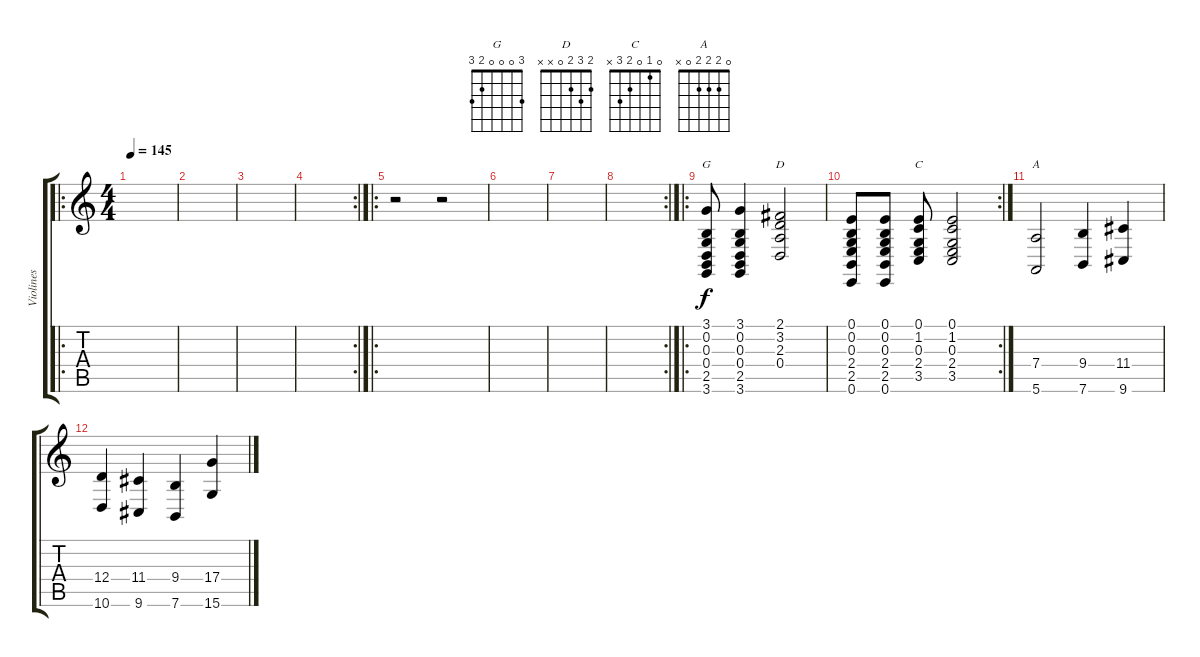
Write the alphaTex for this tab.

\track ("Violines" "Violines") {instrument violin}
\staff {score tabs}
\tuning (E4 B3 G3 D3 A2 E2) {hide}
\chord ("G" 3 0 0 0 2 3)
\chord ("D" 2 3 2 0 x x)
\chord ("C" 0 1 0 2 3 x)
\chord ("A" 0 2 2 2 0 x)
\ro
\ts (4 4)
\tempo 145
\clef g2
\ks c
|
|
|
\rc 2
|
\ro
r.2 r.2 |
|
|
\rc 2
|
\ro
(3.1 0.2 0.3 0.4 2.5 3.6).8{ch "G"} (3.1 0.2 0.3 0.4 2.5 3.6).4 (2.1 3.2 2.3 0.4).2{ch "D"} |
\rc 2
(0.1 0.2 0.3 2.4 2.5 0.6).8 (0.1 0.2 0.3 2.4 2.5 0.6).8 (0.1 1.2 0.3 2.4 3.5).8{ch "C"} (0.1 1.2 0.3 2.4 3.5).2 |
(7.4 5.6).2{ch "A"} (9.4 7.6).4 (11.4 9.6).4 |
(12.4 10.6).4 (11.4 9.6).4 (9.4 7.6).4 (17.4 15.6).4
